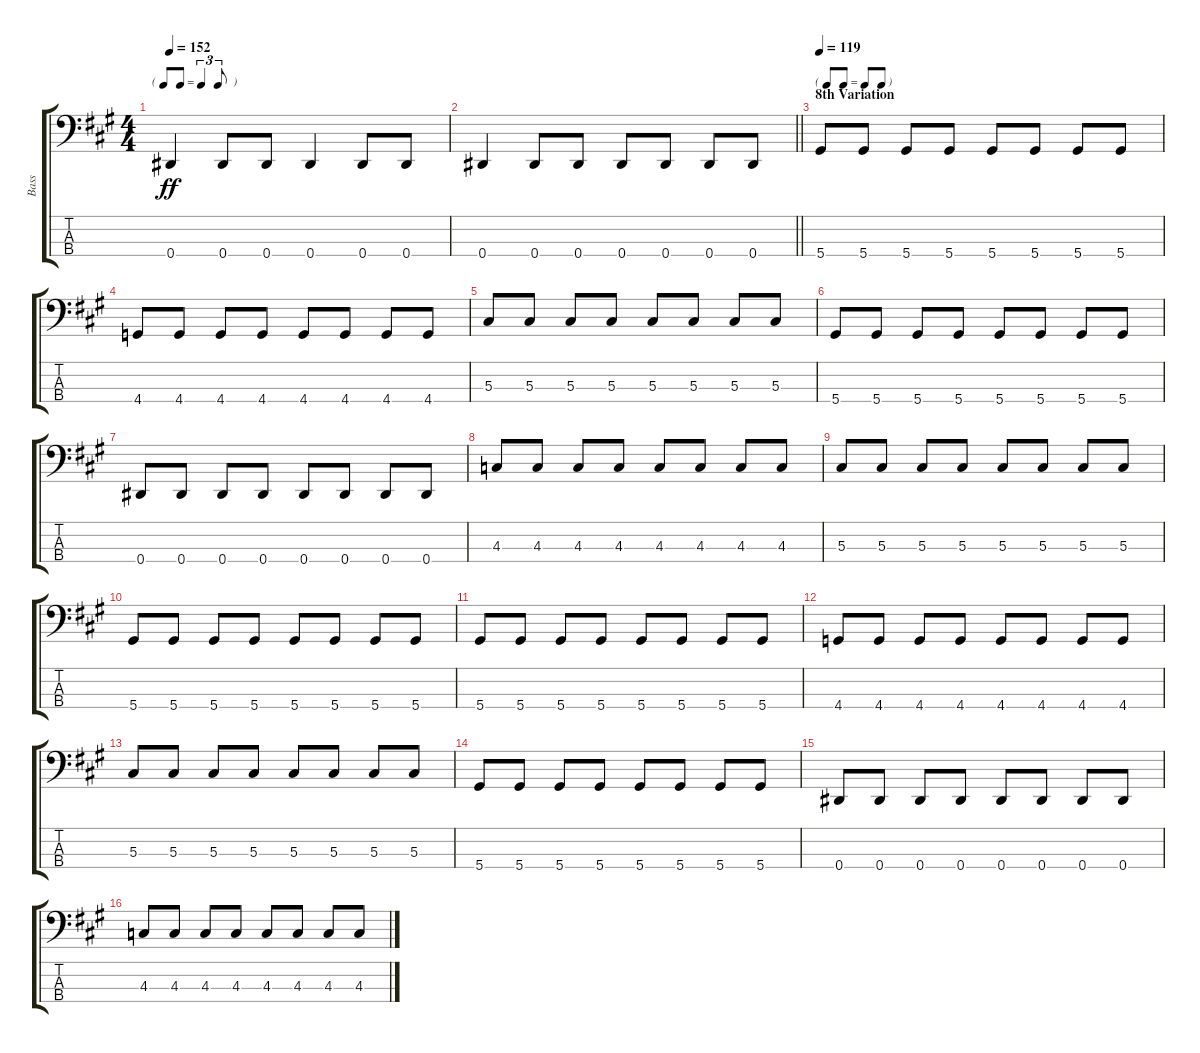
\track ("Bass" "Bass") {instrument electricbasspick}
\staff {score tabs}
\tuning (Gb2 Db2 Ab1 Eb1) {hide}
\ts (4 4)
\tf triplet8th
\tempo 152
\clef f4
\ks a
0.4.4{dy ff} 0.4.8 0.4.8 0.4.4 0.4.8 0.4.8 |
\barLineRight lightlight
0.4.4 0.4.8 0.4.8 0.4.8 0.4.8 0.4.8 0.4.8 |
\tf none
\section ("" "8th Variation")
\tempo 119
5.4.8 5.4.8 5.4.8 5.4.8 5.4.8 5.4.8 5.4.8 5.4.8 |
4.4.8 4.4.8 4.4.8 4.4.8 4.4.8 4.4.8 4.4.8 4.4.8 |
5.3.8 5.3.8 5.3.8 5.3.8 5.3.8 5.3.8 5.3.8 5.3.8 |
5.4.8 5.4.8 5.4.8 5.4.8 5.4.8 5.4.8 5.4.8 5.4.8 |
0.4.8 0.4.8 0.4.8 0.4.8 0.4.8 0.4.8 0.4.8 0.4.8 |
4.3.8 4.3.8 4.3.8 4.3.8 4.3.8 4.3.8 4.3.8 4.3.8 |
5.3.8 5.3.8 5.3.8 5.3.8 5.3.8 5.3.8 5.3.8 5.3.8 |
5.4.8 5.4.8 5.4.8 5.4.8 5.4.8 5.4.8 5.4.8 5.4.8 |
5.4.8 5.4.8 5.4.8 5.4.8 5.4.8 5.4.8 5.4.8 5.4.8 |
4.4.8 4.4.8 4.4.8 4.4.8 4.4.8 4.4.8 4.4.8 4.4.8 |
5.3.8 5.3.8 5.3.8 5.3.8 5.3.8 5.3.8 5.3.8 5.3.8 |
5.4.8 5.4.8 5.4.8 5.4.8 5.4.8 5.4.8 5.4.8 5.4.8 |
0.4.8 0.4.8 0.4.8 0.4.8 0.4.8 0.4.8 0.4.8 0.4.8 |
4.3.8 4.3.8 4.3.8 4.3.8 4.3.8 4.3.8 4.3.8 4.3.8
